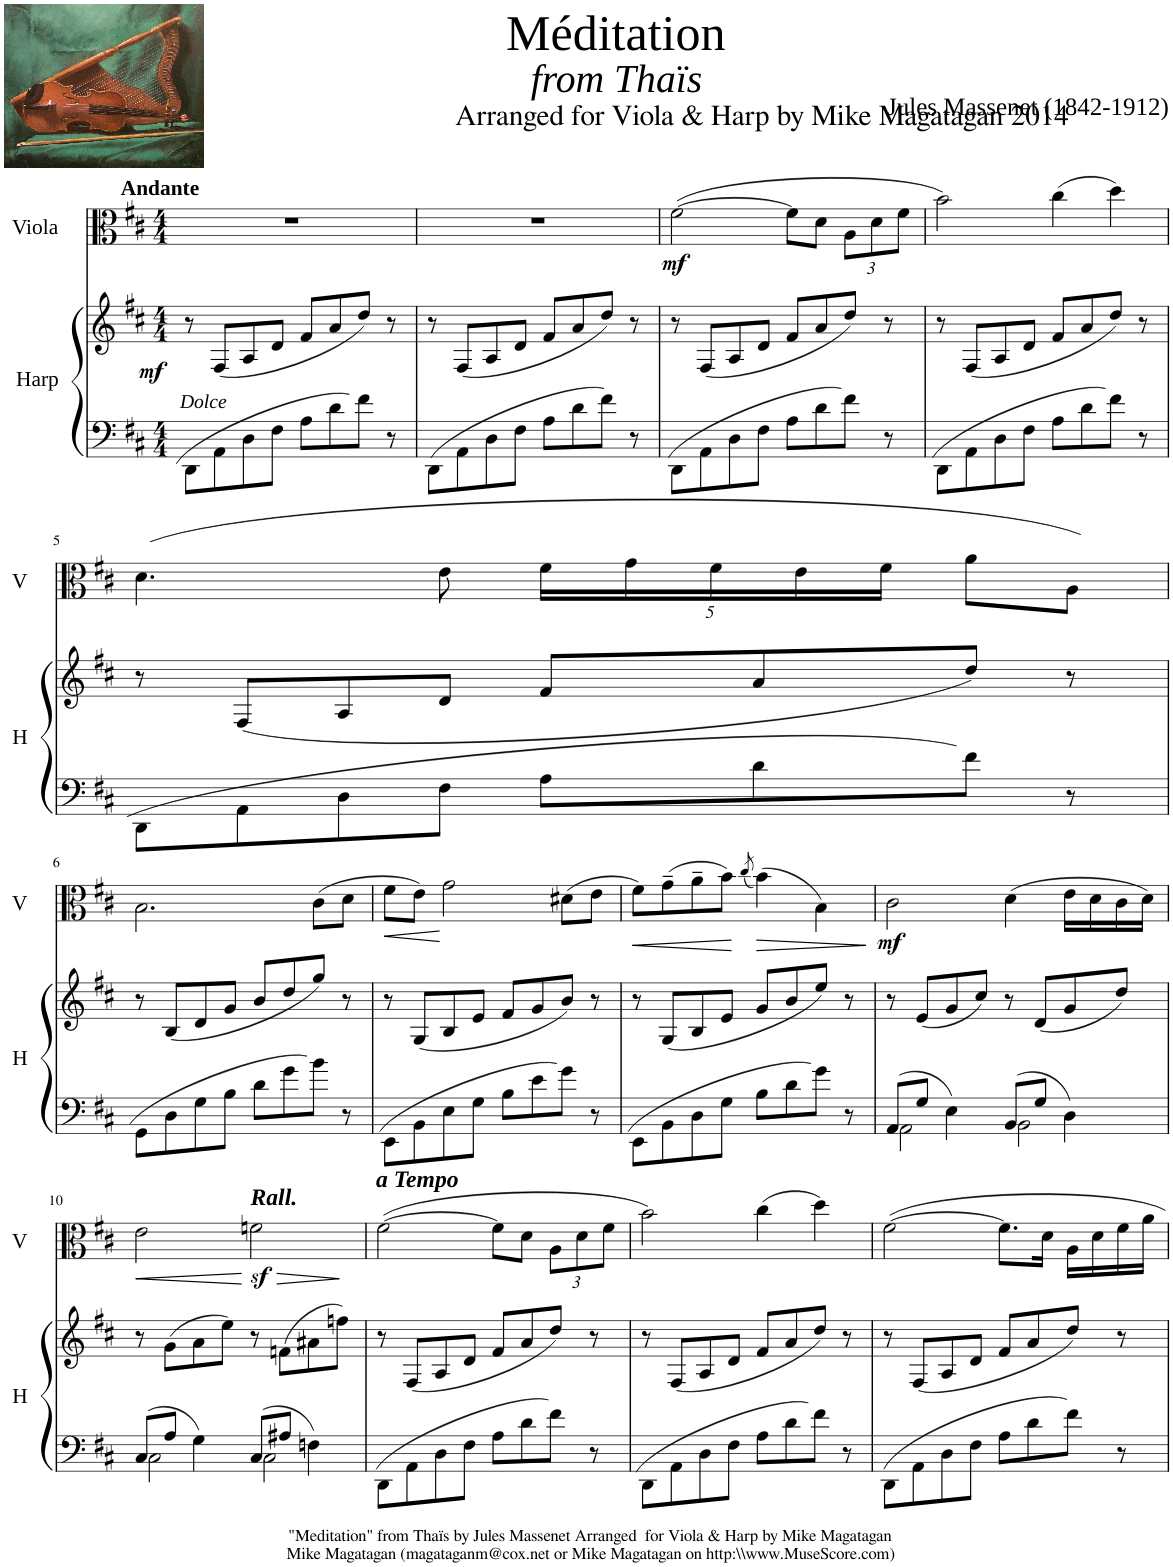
**kern	**kern	**dynam	**kern	**dynam
*part2	*part2	*part2	*part1	*part1
*staff3	*staff2	*staff2/3	*staff1	*staff1
*I"Harp	*	*	*I"Viola	*
*I'H	*	*	*I'V	*
*clefF4	*clefG2	*	*clefC3	*
*k[f#c#]	*k[f#c#]	*	*k[f#c#]	*
*M4/4	*M4/4	*	*M4/4	*
=1	=1	=1	=1	=1
!	!	!	!LO:TX:a:B:t=Andante	!
!LO:TX:a:i:t=Dolce	!	!	!	!
!	!	!LO:DY:b	!	!
8DD\L	8r	mf	1r	.
8AA\	(8F#/L	.	.	.
8D\	8A/	.	.	.
8F#\J	8d/J	.	.	.
8A\L	8f#/L	.	.	.
8d\	8a/	.	.	.
8f#\J	8dd/J)	.	.	.
8r	8r	.	.	.
=2	=2	=2	=2	=2
8DD\L	8r	.	1r	.
8AA\	(8F#/L	.	.	.
8D\	8A/	.	.	.
8F#\J	8d/J	.	.	.
8A\L	8f#/L	.	.	.
8d\	8a/	.	.	.
8f#\J	8dd/J)	.	.	.
8r	8r	.	.	.
=3	=3	=3	=3	=3
!	!	!	!	!LO:DY:b
8DD\L	8r	.	([2f#\	mf
8AA\	(8F#/L	.	.	.
8D\	8A/	.	.	.
8F#\J	8d/J	.	.	.
8A\L	8f#/L	.	8f#\L]	.
8d\	8a/	.	8d\J	.
*	*	*	*Xbrackettup	*
8f#\J	8dd/J)	.	12A\L	.
.	.	.	12d\	.
8r	8r	.	.	.
.	.	.	12f#\J	.
=4	=4	=4	=4	=4
8DD\L	8r	.	2b\)	.
8AA\	(8F#/L	.	.	.
8D\	8A/	.	.	.
8F#\J	8d/J	.	.	.
8A\L	8f#/L	.	(4cc#\	.
8d\	8a/	.	.	.
8f#\J	8dd/J)	.	4dd\)	.
8r	8r	.	.	.
!!LO:LB:g=z
=5	=5	=5	=5	=5
8DD\L	8r	.	(4.d\	.
8AA\	(8F#/L	.	.	.
8D\	8A/	.	.	.
8F#\J	8d/J	.	8e\	.
8A\L	8f#/L	.	20f#\LL	.
.	.	.	20g\	.
.	.	.	20f#\	.
8d\	8a/	.	.	.
.	.	.	20e\	.
.	.	.	20f#\JJ	.
8f#\J	8dd/J)	.	8a\L	.
8r	8r	.	8A\J)	.
!!LO:LB:g=z
=6	=6	=6	=6	=6
8GG\L	8r	.	2.B\	.
8D\	(8B/L	.	.	.
8G\	8d/	.	.	.
8B\J	8g/J	.	.	.
8d\L	8b/L	.	.	.
8g\	8dd/	.	.	.
8b\J	8gg/J)	.	(8c#\L	.
8r	8r	.	8d\J	.
=7	=7	=7	=7	=7
!	!	!	!	!LO:HP:b
8EE\L	8r	.	8f#\L	<
8BB\	(8G/L	.	8e\J)	.
8E\	8B/	.	2g\	[
8G\J	8e/J	.	.	.
8B\L	8f#/L	.	.	.
8e\	8g/	.	.	.
8g\J	8b/J)	.	(8d#X\L	.
8r	8r	.	8e\J	.
=8	=8	=8	=8	=8
!	!	!	!	!LO:HP:b
8EE\L	8r	.	8f#\L)	<
8BB\	(8G/L	.	(8g~\	.
8D\	8B/	.	8a~\	.
8G\J	8e/J	.	8b\J)	.
.	.	.	(8qcc#/	.
8B\L	8g/L	.	(4b\)	[
8d\	8b/	.	.	.
8g\J	8ee/J)	.	4B\)	.
8r	8r	.	.	.
=9	=9	=9	=9	=9
*^	*	*	*	*
!	!	!	!	!	!LO:DY:b
8AA/L	2AA\	8r	.	2c#\	mf
8G/J	.	(8e/L	.	.	.
4E\	.	8g/	.	.	.
.	.	8cc#/J)	.	.	.
8BB/L	2BB\	8r	.	(4d\	.
8G/J	.	(8d/L	.	.	.
4D\	.	8g/	.	16e\LL	.
.	.	.	.	16d\	.
.	.	8dd/J)	.	16c#\	.
.	.	.	.	16d\JJ)	.
!!LO:LB:g=z
=10	=10	=10	=10	=10	=10
!	!	!	!	!	!LO:HP:b
8C#/L	2C#\	8r	.	2e\	<
8A/J	.	(8g\L	.	.	.
4G\	.	8a\	.	.	.
.	.	8ee\J)	.	.	.
!	!	!	!	!LO:TX:a:Bi:t=Rall.	!
!	!	!	!	!	!LO:HP:n=1:b
8C#/L	2C#\	8r	.	2fnz<\	[ >
8A#X/J	.	(8fn\L	.	.	.
4Fn\	.	8a#X\	.	.	.
.	.	8ffn\J)	.	.	.
*v	*v	*	*	*	*
.	.	.	.	]
=11	=11	=11	=11	=11
!	!	!	!LO:TX:a:Bi:t=a Tempo	!
8DD\L	8r	.	([2f#\	.
8AA\	(8F#/L	.	.	.
8D\	8A/	.	.	.
8F#\J	8d/J	.	.	.
8A\L	8f#/L	.	8f#\L]	.
8d\	8a/	.	8d\J	.
8f#\J	8dd/J)	.	12A\L	.
.	.	.	12d\	.
8r	8r	.	.	.
.	.	.	12f#\J	.
=12	=12	=12	=12	=12
8DD\L	8r	.	2b\)	.
8AA\	(8F#/L	.	.	.
8D\	8A/	.	.	.
8F#\J	8d/J	.	.	.
8A\L	8f#/L	.	(4cc#\	.
8d\	8a/	.	.	.
8f#\J	8dd/J)	.	4dd\)	.
8r	8r	.	.	.
=13	=13	=13	=13	=13
8DD\L	8r	.	[2f#\	.
8AA\	(8F#/L	.	.	.
8D\	8A/	.	.	.
8F#\J	8d/J	.	.	.
8A\L	8f#/L	.	8.f#\L]	.
8d\	8a/	.	.	.
.	.	.	16d\Jk	.
8f#\J	8dd/J)	.	16A\LL	.
.	.	.	16d\	.
8r	8r	.	16f#\	.
.	.	.	16a\JJ	.
=	=	=	=	=
*-	*-	*-	*-	*-
